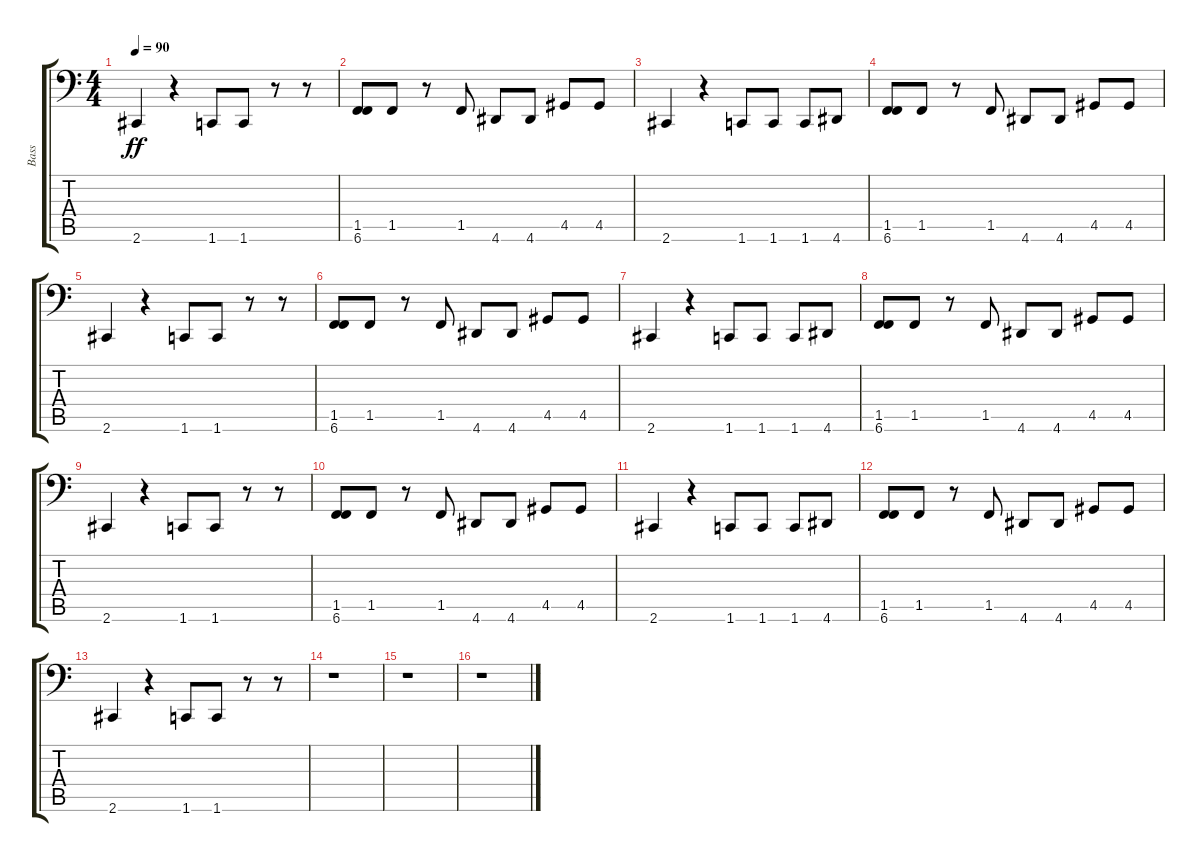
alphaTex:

\track ("Bass" "Bass") {instrument electricbasspick}
\staff {score tabs}
\tuning (C3 G2 D2 A1 E1 B0) {hide}
\ts (4 4)
\tempo 90
\clef f4
\ks c
2.6.4{dy ff} r.4 1.6.8 1.6.8 r.8 r.8 |
(1.5 6.6).8 1.5.8 r.8 1.5.8 4.6.8 4.6.8 4.5.8 4.5.8 |
2.6.4 r.4 1.6.8 1.6.8 1.6.8 4.6.8 |
(1.5 6.6).8 1.5.8 r.8 1.5.8 4.6.8 4.6.8 4.5.8 4.5.8 |
2.6.4 r.4 1.6.8 1.6.8 r.8 r.8 |
(1.5 6.6).8 1.5.8 r.8 1.5.8 4.6.8 4.6.8 4.5.8 4.5.8 |
2.6.4 r.4 1.6.8 1.6.8 1.6.8 4.6.8 |
(1.5 6.6).8 1.5.8 r.8 1.5.8 4.6.8 4.6.8 4.5.8 4.5.8 |
2.6.4 r.4 1.6.8 1.6.8 r.8 r.8 |
(1.5 6.6).8 1.5.8 r.8 1.5.8 4.6.8 4.6.8 4.5.8 4.5.8 |
2.6.4 r.4 1.6.8 1.6.8 1.6.8 4.6.8 |
(1.5 6.6).8 1.5.8 r.8 1.5.8 4.6.8 4.6.8 4.5.8 4.5.8 |
2.6.4 r.4 1.6.8 1.6.8 r.8 r.8 |
r.1 |
r.1 |
r.1
